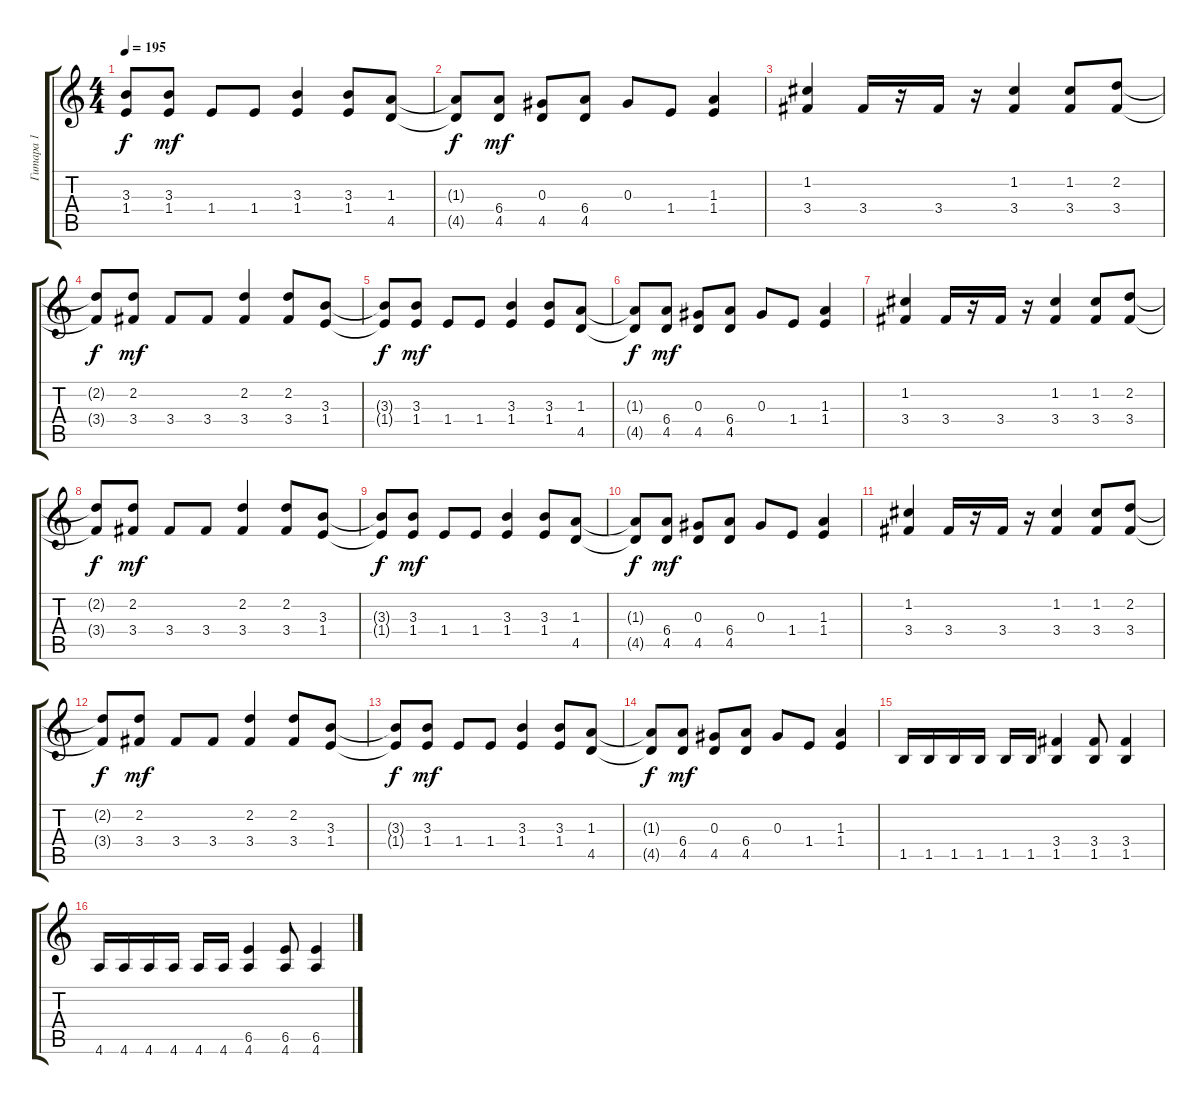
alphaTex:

\track ("Гитара 1" "Гитара 1") {instrument overdrivenguitar}
\staff {score tabs}
\tuning (F4 C4 Ab3 Eb3 Bb2 F2) {hide}
\ts (4 4)
\tempo 195
\clef g2
\ks c
(3.3{t} 1.4{t}).8{dy f} (3.3 1.4).8{dy mf} 1.4.8 1.4.8 (3.3 1.4).4 (3.3 1.4).8 (1.3 4.5).8 |
(1.3{t} 4.5{t}).8{dy f} (6.4 4.5).8{dy mf} (0.3 4.5).8 (6.4 4.5).8 0.3.8 1.4.8 (1.3 1.4).4 |
(1.2 3.4).4 3.4.16 r.16 3.4.16 r.16 (1.2 3.4).4 (1.2 3.4).8 (2.2 3.4).8 |
(2.2{t} 3.4{t}).8{dy f} (2.2 3.4).8{dy mf} 3.4.8 3.4.8 (2.2 3.4).4 (2.2 3.4).8 (3.3 1.4).8 |
(3.3{t} 1.4{t}).8{dy f} (3.3 1.4).8{dy mf} 1.4.8 1.4.8 (3.3 1.4).4 (3.3 1.4).8 (1.3 4.5).8 |
(1.3{t} 4.5{t}).8{dy f} (6.4 4.5).8{dy mf} (0.3 4.5).8 (6.4 4.5).8 0.3.8 1.4.8 (1.3 1.4).4 |
(1.2 3.4).4 3.4.16 r.16 3.4.16 r.16 (1.2 3.4).4 (1.2 3.4).8 (2.2 3.4).8 |
(2.2{t} 3.4{t}).8{dy f} (2.2 3.4).8{dy mf} 3.4.8 3.4.8 (2.2 3.4).4 (2.2 3.4).8 (3.3 1.4).8 |
(3.3{t} 1.4{t}).8{dy f} (3.3 1.4).8{dy mf} 1.4.8 1.4.8 (3.3 1.4).4 (3.3 1.4).8 (1.3 4.5).8 |
(1.3{t} 4.5{t}).8{dy f} (6.4 4.5).8{dy mf} (0.3 4.5).8 (6.4 4.5).8 0.3.8 1.4.8 (1.3 1.4).4 |
(1.2 3.4).4 3.4.16 r.16 3.4.16 r.16 (1.2 3.4).4 (1.2 3.4).8 (2.2 3.4).8 |
(2.2{t} 3.4{t}).8{dy f} (2.2 3.4).8{dy mf} 3.4.8 3.4.8 (2.2 3.4).4 (2.2 3.4).8 (3.3 1.4).8 |
(3.3{t} 1.4{t}).8{dy f} (3.3 1.4).8{dy mf} 1.4.8 1.4.8 (3.3 1.4).4 (3.3 1.4).8 (1.3 4.5).8 |
(1.3{t} 4.5{t}).8{dy f} (6.4 4.5).8{dy mf} (0.3 4.5).8 (6.4 4.5).8 0.3.8 1.4.8 (1.3 1.4).4 |
1.5.16 1.5.16 1.5.16 1.5.16 1.5.16 1.5.16 (3.4 1.5).4 (3.4 1.5).8 (3.4 1.5).4 |
4.6.16 4.6.16 4.6.16 4.6.16 4.6.16 4.6.16 (6.5 4.6).4 (6.5 4.6).8 (6.5 4.6).4
